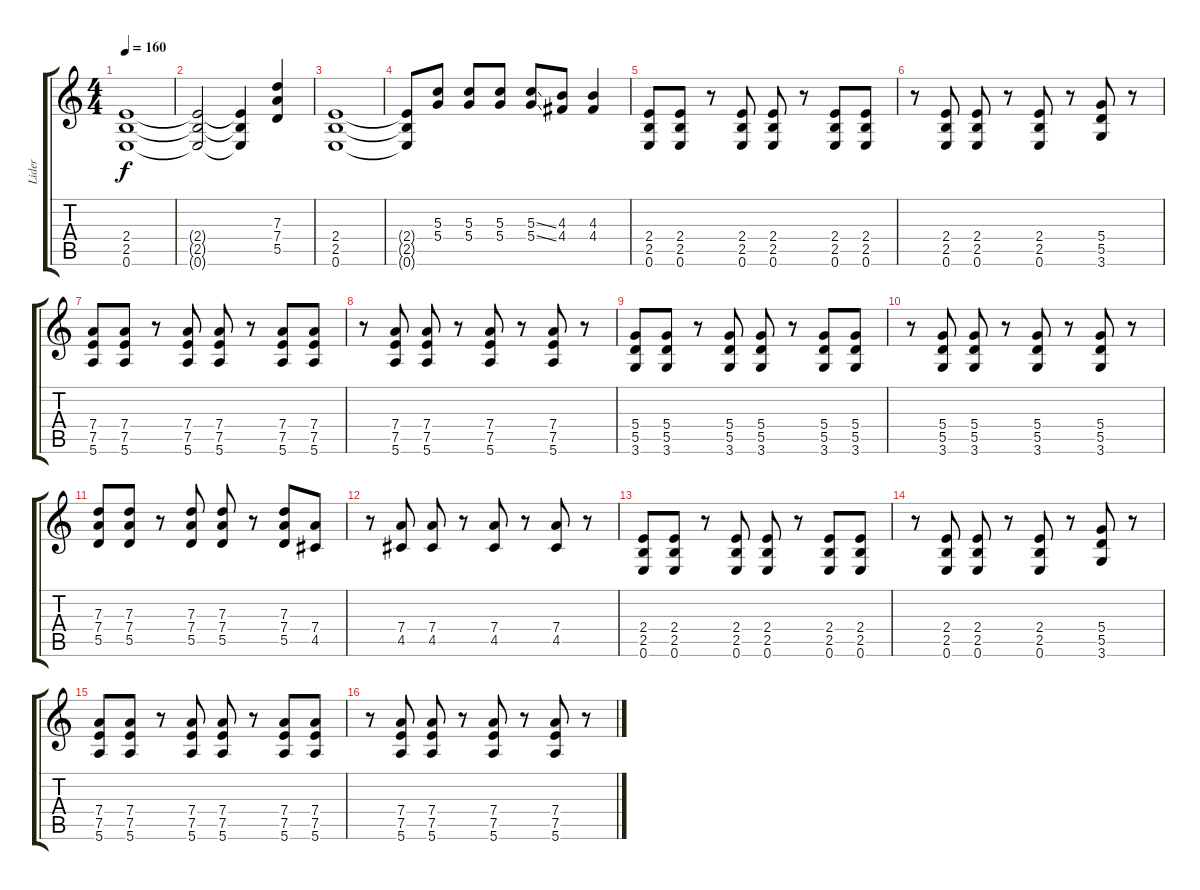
\track ("Lider" "Lider") {instrument electricguitarjazz}
\staff {score tabs}
\tuning (E4 B3 G3 D3 A2 E2) {hide}
\ts (4 4)
\tempo 160
\clef g2
\ks c
(2.4 2.5 0.6).1{dy f} |
(2.4{t} 2.5{t} 0.6{t}).2 (2.4{t} 2.5{t} 0.6{t}).4 (7.3 7.4 5.5).4 |
(2.4 2.5 0.6).1 |
(2.4{t} 2.5{t} 0.6{t}).8 (5.3 5.4).8 (5.3 5.4).8 (5.3 5.4).8 (5.3{ss} 5.4{ss}).8 (4.3 4.4).8 (4.3 4.4).4 |
(2.4 2.5 0.6).8 (2.4 2.5 0.6).8 r.8 (2.4 2.5 0.6).8 (2.4 2.5 0.6).8 r.8 (2.4 2.5 0.6).8 (2.4 2.5 0.6).8 |
r.8 (2.4 2.5 0.6).8 (2.4 2.5 0.6).8 r.8 (2.4 2.5 0.6).8 r.8 (5.4 5.5 3.6).8 r.8 |
(7.4 7.5 5.6).8 (7.4 7.5 5.6).8 r.8 (7.4 7.5 5.6).8 (7.4 7.5 5.6).8 r.8 (7.4 7.5 5.6).8 (7.4 7.5 5.6).8 |
r.8 (7.4 7.5 5.6).8 (7.4 7.5 5.6).8 r.8 (7.4 7.5 5.6).8 r.8 (7.4 7.5 5.6).8 r.8 |
(5.4 5.5 3.6).8 (5.4 5.5 3.6).8 r.8 (5.4 5.5 3.6).8 (5.4 5.5 3.6).8 r.8 (5.4 5.5 3.6).8 (5.4 5.5 3.6).8 |
r.8 (5.4 5.5 3.6).8 (5.4 5.5 3.6).8 r.8 (5.4 5.5 3.6).8 r.8 (5.4 5.5 3.6).8 r.8 |
(7.3 7.4 5.5).8 (7.3 7.4 5.5).8 r.8 (7.3 7.4 5.5).8 (7.3 7.4 5.5).8 r.8 (7.3 7.4 5.5).8 (7.4 4.5).8 |
r.8 (7.4 4.5).8 (7.4 4.5).8 r.8 (7.4 4.5).8 r.8 (7.4 4.5).8 r.8 |
(2.4 2.5 0.6).8 (2.4 2.5 0.6).8 r.8 (2.4 2.5 0.6).8 (2.4 2.5 0.6).8 r.8 (2.4 2.5 0.6).8 (2.4 2.5 0.6).8 |
r.8 (2.4 2.5 0.6).8 (2.4 2.5 0.6).8 r.8 (2.4 2.5 0.6).8 r.8 (5.4 5.5 3.6).8 r.8 |
(7.4 7.5 5.6).8 (7.4 7.5 5.6).8 r.8 (7.4 7.5 5.6).8 (7.4 7.5 5.6).8 r.8 (7.4 7.5 5.6).8 (7.4 7.5 5.6).8 |
r.8 (7.4 7.5 5.6).8 (7.4 7.5 5.6).8 r.8 (7.4 7.5 5.6).8 r.8 (7.4 7.5 5.6).8 r.8
